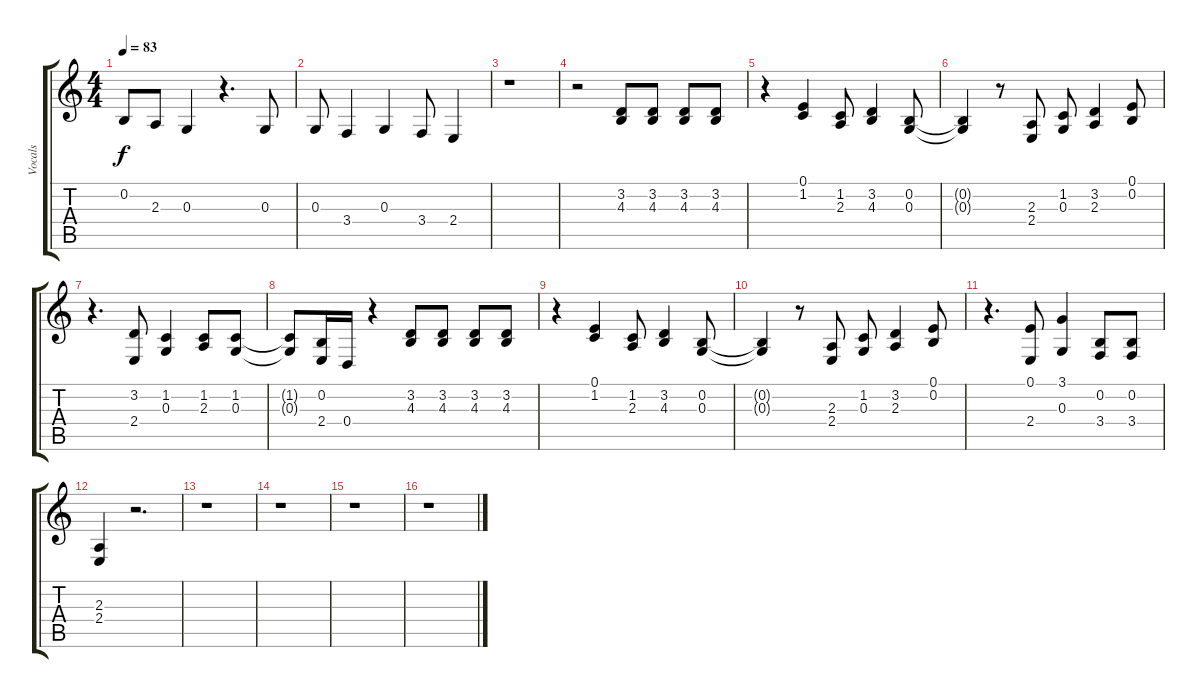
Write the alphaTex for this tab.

\track ("Vocals" "Vocals") {instrument vibraphone}
\staff {score tabs}
\tuning (E4 B3 G3 D3 A2 E2) {hide}
\ts (4 4)
\tempo 83
\clef g2
\ks c
0.2{t}.8{dy f} 2.3.8 0.3.4 r.4{d} 0.3.8 |
0.3.8 3.4.4 0.3.4 3.4.8 2.4.4 |
r.1 |
r.2 (3.2 4.3).8 (3.2 4.3).8 (3.2 4.3).8 (3.2 4.3).8 |
r.4 (0.1 1.2).4 (1.2 2.3).8 (3.2 4.3).4 (0.2 0.3).8 |
(0.2{t} 0.3{t}).4 r.8 (2.3 2.4).8 (1.2 0.3).8 (3.2 2.3).4 (0.1 0.2).8 |
r.4{d} (3.2 2.4).8 (1.2 0.3).4 (1.2 2.3).8 (1.2 0.3).8 |
(1.2{t} 0.3{t}).8 (0.2 2.4).16 0.4.16 r.4 (3.2 4.3).8 (3.2 4.3).8 (3.2 4.3).8 (3.2 4.3).8 |
r.4 (0.1 1.2).4 (1.2 2.3).8 (3.2 4.3).4 (0.2 0.3).8 |
(0.2{t} 0.3{t}).4 r.8 (2.3 2.4).8 (1.2 0.3).8 (3.2 2.3).4 (0.1 0.2).8 |
r.4{d} (0.1 2.4).8 (3.1 0.3).4 (0.2 3.4).8 (0.2 3.4).8 |
(2.3 2.4).4 r.2{d} |
r.1 |
r.1 |
r.1 |
r.1
